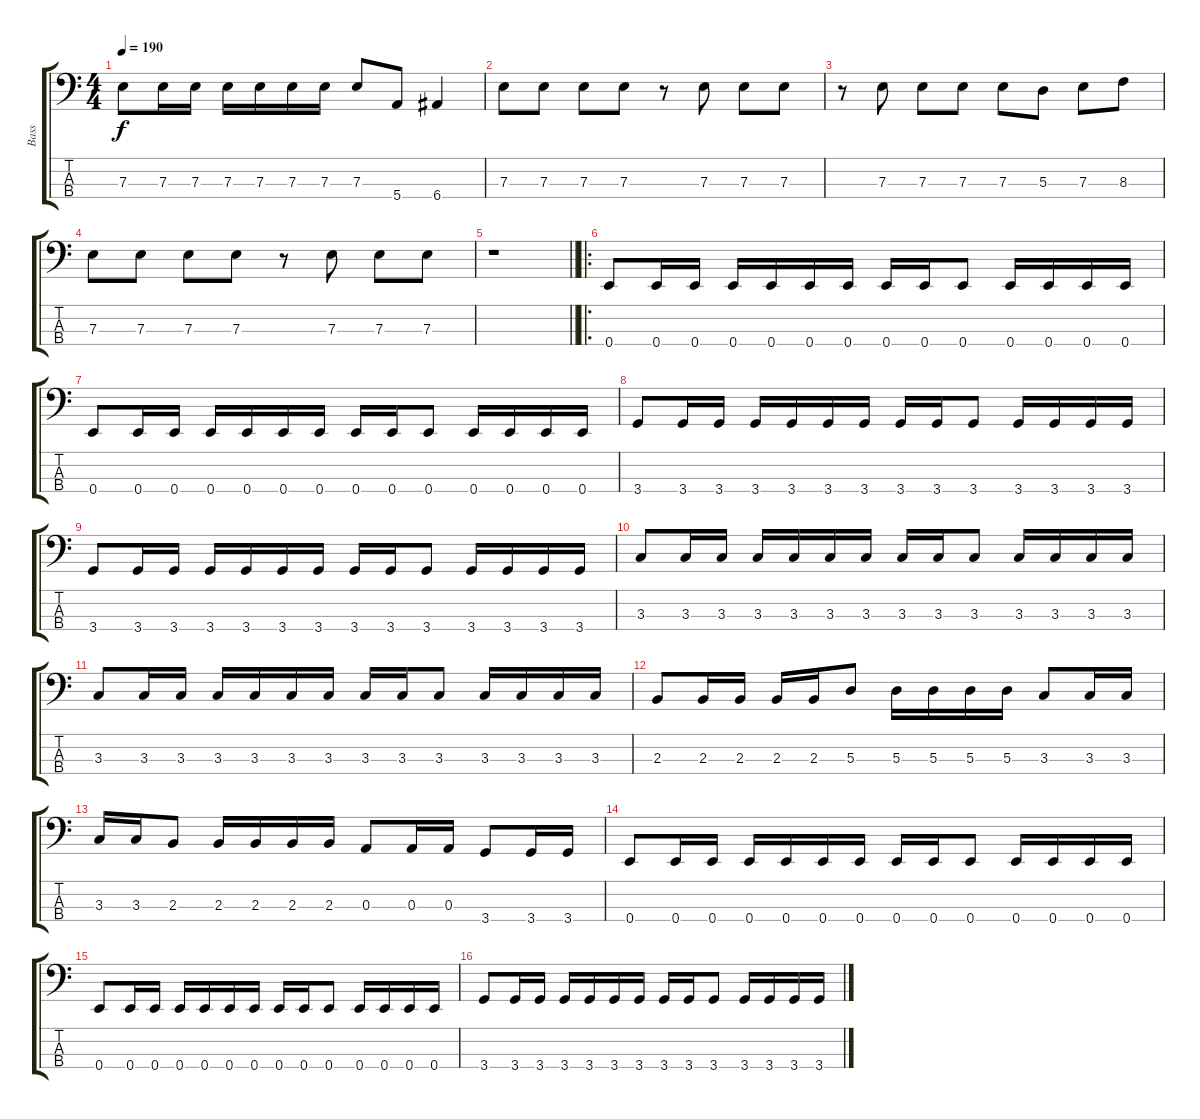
\track ("Bass" "Bass") {instrument slapbass2}
\staff {score tabs}
\tuning (G2 D2 A1 E1) {hide}
\ts (4 4)
\tempo 190
\clef f4
\ks c
7.3.8{dy f} 7.3.16 7.3.16 7.3.16 7.3.16 7.3.16 7.3.16 7.3.8 5.4.8 6.4.4 |
7.3.8 7.3.8 7.3.8 7.3.8 r.8 7.3.8 7.3.8 7.3.8 |
r.8 7.3.8 7.3.8 7.3.8 7.3.8 5.3.8 7.3.8 8.3.8 |
7.3.8 7.3.8 7.3.8 7.3.8 r.8 7.3.8 7.3.8 7.3.8 |
\barLineRight lightlight
r.1 |
\ro
0.4.8 0.4.16 0.4.16 0.4.16 0.4.16 0.4.16 0.4.16 0.4.16 0.4.16 0.4.8 0.4.16 0.4.16 0.4.16 0.4.16 |
0.4.8 0.4.16 0.4.16 0.4.16 0.4.16 0.4.16 0.4.16 0.4.16 0.4.16 0.4.8 0.4.16 0.4.16 0.4.16 0.4.16 |
3.4.8 3.4.16 3.4.16 3.4.16 3.4.16 3.4.16 3.4.16 3.4.16 3.4.16 3.4.8 3.4.16 3.4.16 3.4.16 3.4.16 |
3.4.8 3.4.16 3.4.16 3.4.16 3.4.16 3.4.16 3.4.16 3.4.16 3.4.16 3.4.8 3.4.16 3.4.16 3.4.16 3.4.16 |
3.3.8 3.3.16 3.3.16 3.3.16 3.3.16 3.3.16 3.3.16 3.3.16 3.3.16 3.3.8 3.3.16 3.3.16 3.3.16 3.3.16 |
3.3.8 3.3.16 3.3.16 3.3.16 3.3.16 3.3.16 3.3.16 3.3.16 3.3.16 3.3.8 3.3.16 3.3.16 3.3.16 3.3.16 |
2.3.8 2.3.16 2.3.16 2.3.16 2.3.16 5.3.8 5.3.16 5.3.16 5.3.16 5.3.16 3.3.8 3.3.16 3.3.16 |
3.3.16 3.3.16 2.3.8 2.3.16 2.3.16 2.3.16 2.3.16 0.3.8 0.3.16 0.3.16 3.4.8 3.4.16 3.4.16 |
0.4.8 0.4.16 0.4.16 0.4.16 0.4.16 0.4.16 0.4.16 0.4.16 0.4.16 0.4.8 0.4.16 0.4.16 0.4.16 0.4.16 |
0.4.8 0.4.16 0.4.16 0.4.16 0.4.16 0.4.16 0.4.16 0.4.16 0.4.16 0.4.8 0.4.16 0.4.16 0.4.16 0.4.16 |
3.4.8 3.4.16 3.4.16 3.4.16 3.4.16 3.4.16 3.4.16 3.4.16 3.4.16 3.4.8 3.4.16 3.4.16 3.4.16 3.4.16
